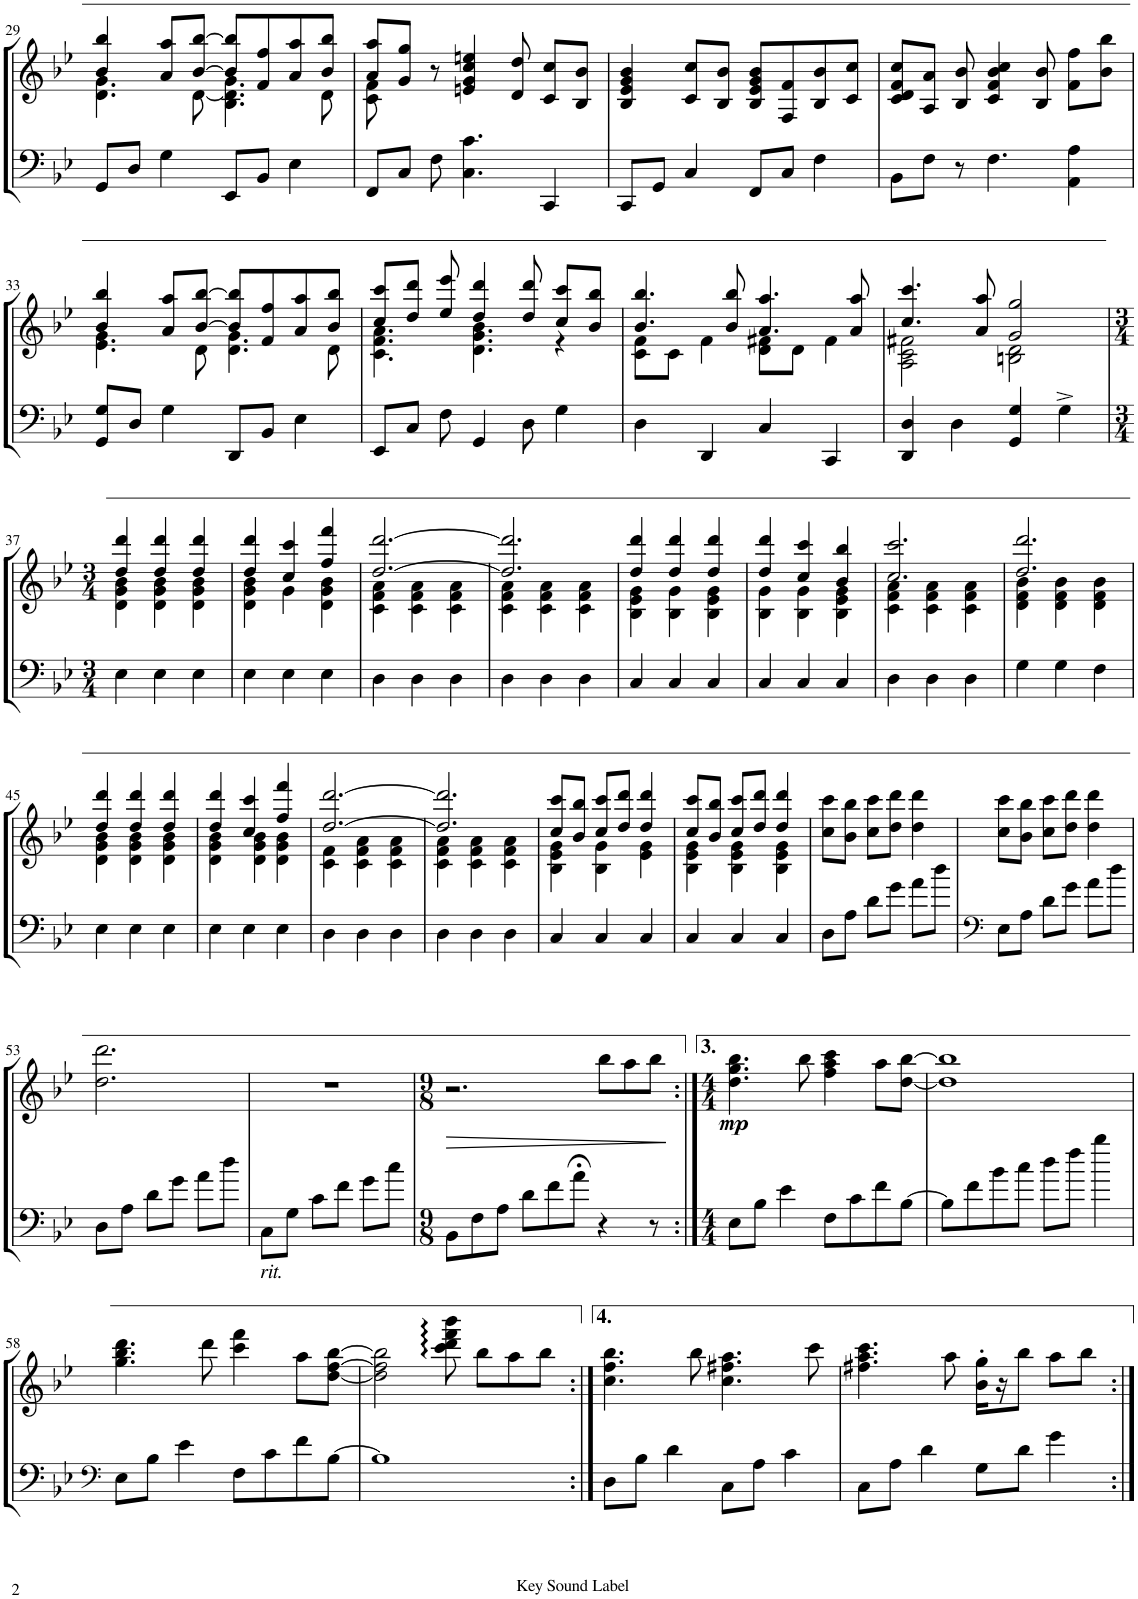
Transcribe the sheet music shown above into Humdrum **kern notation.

**kern	**kern	**dynam
*part1	*part1	*part1
*staff2	*staff1	*staff1/2
*I"Piano	*	*
*I'Pno.	*	*
!!LO:PB:g=z
*clefF4	*clefG2	*
*k[b-e-]	*k[b-e-]	*
*M4/4	*M4/4	*
=29	=29	=29
*	*^	*
8GG/L	4b-/ 4bb-/	4.d\ 4.g\	.
8D/J	.	.	.
4G\	8a/ 8aa/L	.	.
.	[8b-/ [8bb-/J	[8d\	.
8EE-/L	8b-/] 8bb-/]L	4.B-\ 4.d\] 4.g\	.
8BB-/J	8f/ 8ff/	.	.
4E-\	8a/ 8aa/	.	.
.	8b-/ 8bb-/J	8d\	.
=30	=30	=30	=30
8FF/L	8a/ 8aa/L	8c\ 8f\	.
8C/J	8g/ 8gg/J	2..ryy	.
8F\	8r	.	.
4.C\ 4.c\	4en/ 4g/ 4cc/ 4een/	.	.
.	8d/ 8dd/	.	.
4CC/	8c/ 8cc/L	.	.
.	8B-/ 8b-/J	.	.
*	*v	*v	*
=31	=31	=31
8CC/L	4B-/ 4e-/ 4g/ 4b-/	.
8GG/J	.	.
4C/	8c/ 8cc/L	.
.	8B-/ 8b-/J	.
8FF/L	8B-/ 8e-/ 8g/ 8b-/L	.
8C/J	8F/ 8f/	.
4F\	8B-/ 8b-/	.
.	8c/ 8cc/J	.
=32	=32	=32
8BB-\L	8c/ 8d/ 8f/ 8cc/L	.
8F\J	8A/ 8a/J	.
8r	8B-/ 8b-/	.
4.F\	4c/ 4f/ 4b-/ 4cc/	.
.	8B-/ 8b-/	.
4AA\ 4A\	8f\ 8ff\L	.
.	8b-\ 8bb-\J	.
!!LO:LB:g=z
=33	=33	=33
*	*^	*
8GG/ 8G/L	4b-/ 4bb-/	4.e-\ 4.g\	.
8D/J	.	.	.
4G\	8a/ 8aa/L	.	.
.	[8b-/ [8bb-/J	8d\	.
8DD/L	8b-/] 8bb-/]L	4.d\ 4.g\	.
8BB-/J	8f/ 8ff/	.	.
4E-\	8a/ 8aa/	.	.
.	8b-/ 8bb-/J	8d\	.
=34	=34	=34	=34
8EE-/L	8cc/ 8ccc/L	4.c\ 4.f\ 4.a\	.
8C/J	8dd/ 8ddd/J	.	.
8F\	8ee-/ 8eee-/	.	.
4GG/	4dd/ 4ddd/	4.d\ 4.g\ 4.b-\	.
8D\	8dd/ 8ddd/	.	.
4G\	8cc/ 8ccc/L	4r	.
.	8b-/ 8bb-/J	.	.
=35	=35	=35	=35
4D\	4.b-/ 4.bb-/	8c\ 8f\L	.
.	.	8c\J	.
4DD/	.	4f\	.
.	8b-/ 8bb-/	.	.
4C/	4.a/ 4.aa/	8d\ 8f#X\L	.
.	.	8d\J	.
4CC/	.	4f#\	.
.	8a/ 8aa/	.	.
=36	=36	=36	=36
4DD/ 4D/	4.cc/ 4.ccc/	2A\ 2c\ 2f#X\	.
4D\	.	.	.
.	8a/ 8aa/	.	.
4GG/ 4G/	2g/ 2gg/	2Bn\ 2d\	.
4G^\	.	.	.
!!LO:LB:g=z	!!
=37	=37	=37	=37
*M3/4	*M3/4	*	*
4E-\	4dd/ 4ddd/	4d\ 4g\ 4b-\	.
4E-\	4dd/ 4ddd/	4d\ 4g\ 4b-\	.
4E-\	4dd/ 4ddd/	4d\ 4g\ 4b-\	.
=38	=38	=38	=38
4E-\	4dd/ 4ddd/	4d\ 4g\ 4b-\	.
4E-\	4cc/ 4ccc/	4g\	.
4E-\	4ff/ 4fff/	4d\ 4g\ 4b-\	.
=39	=39	=39	=39
4D\	[2.dd/ [2.ddd/	4c\ 4f\ 4a\	.
4D\	.	4c\ 4f\ 4a\	.
4D\	.	4c\ 4f\ 4a\	.
=40	=40	=40	=40
4D\	2.dd/] 2.ddd/]	4c\ 4f\ 4a\	.
4D\	.	4c\ 4f\ 4a\	.
4D\	.	4c\ 4f\ 4a\	.
=41	=41	=41	=41
4C/	4dd/ 4ddd/	4B-\ 4e-\ 4g\	.
4C/	4dd/ 4ddd/	4B-\ 4g\	.
4C/	4dd/ 4ddd/	4B-\ 4e-\ 4g\	.
=42	=42	=42	=42
4C/	4dd/ 4ddd/	4B-\ 4g\	.
4C/	4cc/ 4ccc/	4B-\ 4g\	.
4C/	4b-/ 4bb-/	4B-\ 4e-\ 4g\	.
=43	=43	=43	=43
4D\	2.cc/ 2.ccc/	4c\ 4f\ 4a\	.
4D\	.	4c\ 4f\ 4a\	.
4D\	.	4c\ 4f\ 4a\	.
=44	=44	=44	=44
4G\	2.dd/ 2.ddd/	4d\ 4f\ 4b-\	.
4G\	.	4d\ 4f\ 4b-\	.
4F\	.	4d\ 4f\ 4b-\	.
!!LO:LB:g=z	!!
=45	=45	=45	=45
4E-\	4dd/ 4ddd/	4d\ 4g\ 4b-\	.
4E-\	4dd/ 4ddd/	4d\ 4g\ 4b-\	.
4E-\	4dd/ 4ddd/	4d\ 4g\ 4b-\	.
=46	=46	=46	=46
4E-\	4dd/ 4ddd/	4d\ 4g\ 4b-\	.
4E-\	4cc/ 4ccc/	4d\ 4g\ 4b-\	.
4E-\	4ff/ 4fff/	4d\ 4g\ 4b-\	.
=47	=47	=47	=47
4D\	[2.dd/ [2.ddd/	4c\ 4f\	.
4D\	.	4c\ 4f\ 4a\	.
4D\	.	4c\ 4f\ 4a\	.
=48	=48	=48	=48
4D\	2.dd/] 2.ddd/]	4c\ 4f\ 4a\	.
4D\	.	4c\ 4f\ 4a\	.
4D\	.	4c\ 4f\ 4a\	.
=49	=49	=49	=49
4C/	8cc/ 8ccc/L	4B-\ 4e-\ 4g\	.
.	8b-/ 8bb-/J	.	.
4C/	8cc/ 8ccc/L	4B-\ 4g\	.
.	8dd/ 8ddd/J	.	.
4C/	4dd/ 4ddd/	4e-\ 4g\	.
=50	=50	=50	=50
4C/	8cc/ 8ccc/L	4B-\ 4e-\ 4g\	.
.	8b-/ 8bb-/J	.	.
4C/	8cc/ 8ccc/L	4B-\ 4e-\ 4g\	.
.	8dd/ 8ddd/J	.	.
4C/	4dd/ 4ddd/	4B-\ 4e-\ 4g\	.
*	*v	*v	*
=51	=51	=51
8D\L	8cc\ 8ccc\L	.
8A\J	8b-\ 8bb-\J	.
8d\L	8cc\ 8ccc\L	.
8g\J	8dd\ 8ddd\J	.
8a\L	4dd\ 4ddd\	.
8dd\J	.	.
=52	=52	=52
*clefF4	*	*
8E-\L	8cc\ 8ccc\L	.
8A\J	8b-\ 8bb-\J	.
8d\L	8cc\ 8ccc\L	.
8g\J	8dd\ 8ddd\J	.
8a\L	4dd\ 4ddd\	.
8dd\J	.	.
!!LO:LB:g=z
=53	=53	=53
8D\L	2.dd\ 2.ddd\	.
8A\J	.	.
8d\L	.	.
8g\J	.	.
8a\L	.	.
8dd\J	.	.
=54	=54	=54
!LO:TX:b:i:t=rit.	!	!
8C\L	2.r	.
8G\J	.	.
8c\L	.	.
8f\J	.	.
8g\L	.	.
8cc\J	.	.
=55	=55	=55
*M9/8	*M9/8	*
!	!	!LO:HP:b
8BB-\L	2.r	>
8F\	.	.
8A\J	.	.
8d\L	.	.
8f\	.	.
8a;<\J	.	.
4r	8bb-\L	.
.	8aa\	.
8r	8bb-\J	.
.	.	]
=56:|!	=56:|!	=56:|!
*M4/4	*M4/4	*
!	!	!LO:DY:b
8E-\L	4.dd\ 4.gg\ 4.bb-\	mp
8B-\J	.	.
4e-\	.	.
.	8bb-\	.
8F\L	4ff\ 4aa\ 4ccc\	.
8c\	.	.
8f\	8aa\L	.
[8B-\J	[8dd\ [8bb-\J	.
=57	=57	=57
8B-\L]	1dd] 1bb-]	.
8f\	.	.
8b-\	.	.
8cc\J	.	.
8dd\L	.	.
8ff\J	.	.
4bb-\	.	.
!!LO:LB:g=z
=58	=58	=58
*clefF4	*	*
8E-\L	4.gg\ 4.bb-\ 4.ddd\	.
8B-\J	.	.
4e-\	.	.
.	8ddd\	.
8F\L	4ccc\ 4fff\	.
8c\	.	.
8f\	8aa\L	.
[8B-\J	[8dd\ [8ff\ [8bb-\J	.
=59	=59	=59
1B-]	2dd\] 2ff\] 2bb-\]	.
.	8ccc\ 8ddd\ 8fff\ 8bbb-\	.
.	8bb-\L	.
.	8aa\	.
.	8bb-\J	.
=60:|!	=60:|!	=60:|!
8D\L	4.cc\ 4.ff\ 4.bb-\	.
8B-\J	.	.
4d\	.	.
.	8bb-\	.
8C\L	4.cc\ 4.ff#X\ 4.aa\	.
8A\J	.	.
4c\	.	.
.	8ccc\	.
=61	=61	=61
8C\L	4.ff#X\ 4.aa\ 4.ccc\	.
8A\J	.	.
4d\	.	.
.	8aa\	.
8G\L	16b-\' 16gg\'LL	.
.	16r	.
8d\J	8bb-\J	.
4g\	8aa\L	.
.	8bb-\J	.
=:|!	=:|!	=:|!
*-	*-	*-
